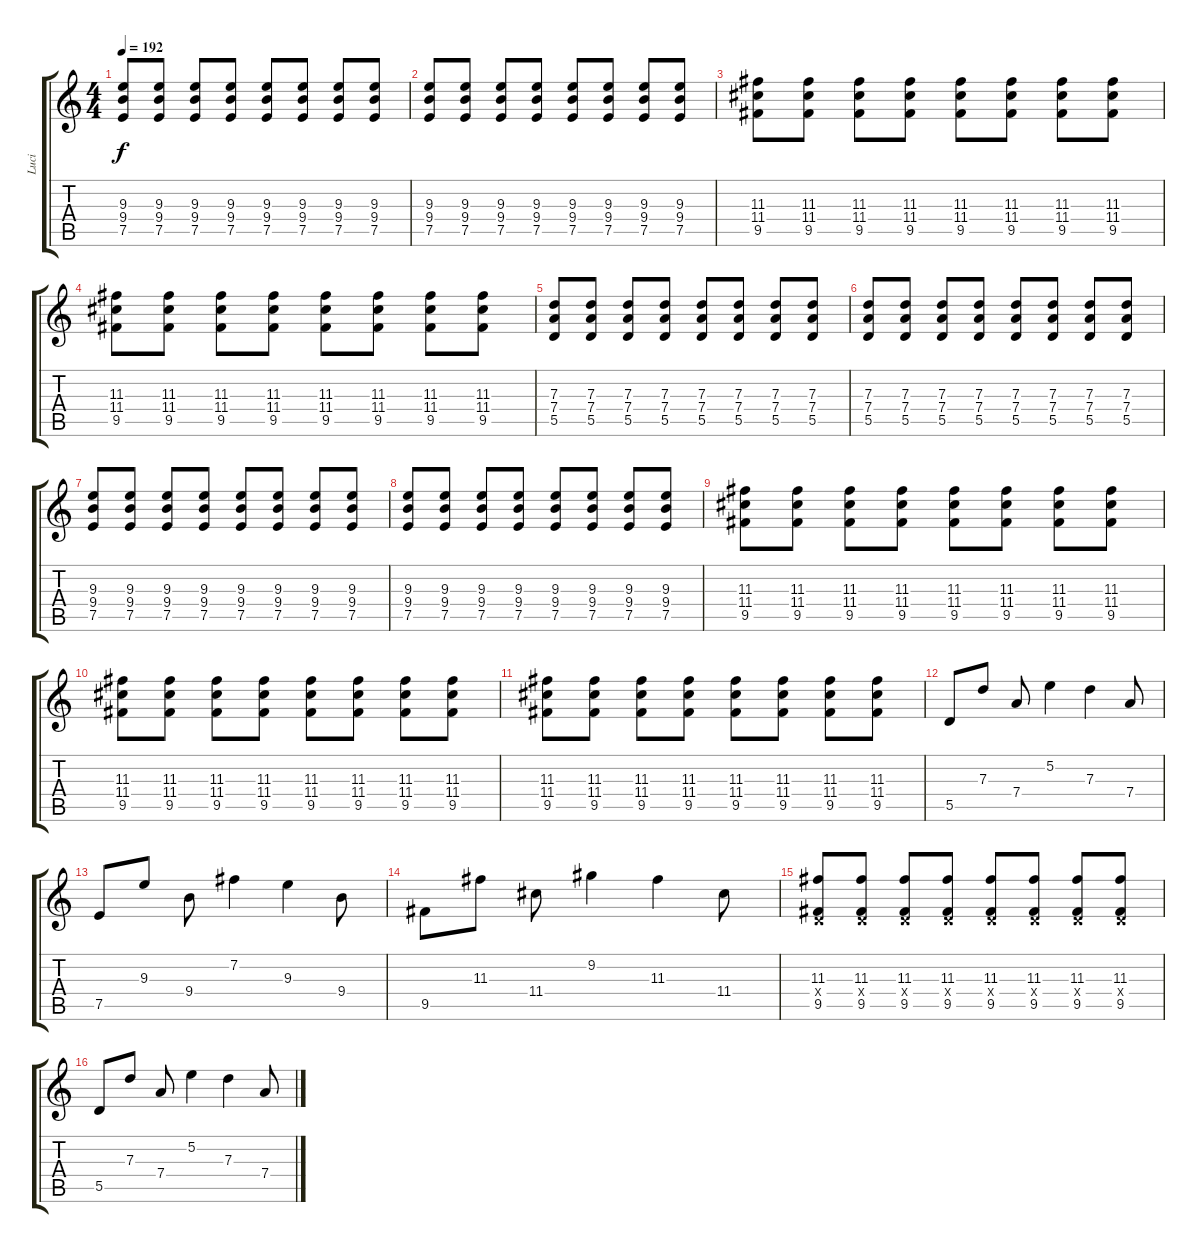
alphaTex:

\track ("Luci" "Luci") {instrument electricguitarjazz}
\staff {score tabs}
\tuning (E4 B3 G3 D3 A2 D2) {hide}
\ts (4 4)
\tempo 192
\clef g2
\ks c
(9.3 9.4 7.5).8{dy f} (9.3 9.4 7.5).8 (9.3 9.4 7.5).8 (9.3 9.4 7.5).8 (9.3 9.4 7.5).8 (9.3 9.4 7.5).8 (9.3 9.4 7.5).8 (9.3 9.4 7.5).8 |
(9.3 9.4 7.5).8 (9.3 9.4 7.5).8 (9.3 9.4 7.5).8 (9.3 9.4 7.5).8 (9.3 9.4 7.5).8 (9.3 9.4 7.5).8 (9.3 9.4 7.5).8 (9.3 9.4 7.5).8 |
(11.3 11.4 9.5).8 (11.3 11.4 9.5).8 (11.3 11.4 9.5).8 (11.3 11.4 9.5).8 (11.3 11.4 9.5).8 (11.3 11.4 9.5).8 (11.3 11.4 9.5).8 (11.3 11.4 9.5).8 |
(11.3 11.4 9.5).8 (11.3 11.4 9.5).8 (11.3 11.4 9.5).8 (11.3 11.4 9.5).8 (11.3 11.4 9.5).8 (11.3 11.4 9.5).8 (11.3 11.4 9.5).8 (11.3 11.4 9.5).8 |
(7.3 7.4 5.5).8 (7.3 7.4 5.5).8 (7.3 7.4 5.5).8 (7.3 7.4 5.5).8 (7.3 7.4 5.5).8 (7.3 7.4 5.5).8 (7.3 7.4 5.5).8 (7.3 7.4 5.5).8 |
(7.3 7.4 5.5).8 (7.3 7.4 5.5).8 (7.3 7.4 5.5).8 (7.3 7.4 5.5).8 (7.3 7.4 5.5).8 (7.3 7.4 5.5).8 (7.3 7.4 5.5).8 (7.3 7.4 5.5).8 |
(9.3 9.4 7.5).8 (9.3 9.4 7.5).8 (9.3 9.4 7.5).8 (9.3 9.4 7.5).8 (9.3 9.4 7.5).8 (9.3 9.4 7.5).8 (9.3 9.4 7.5).8 (9.3 9.4 7.5).8 |
(9.3 9.4 7.5).8 (9.3 9.4 7.5).8 (9.3 9.4 7.5).8 (9.3 9.4 7.5).8 (9.3 9.4 7.5).8 (9.3 9.4 7.5).8 (9.3 9.4 7.5).8 (9.3 9.4 7.5).8 |
(11.3 11.4 9.5).8 (11.3 11.4 9.5).8 (11.3 11.4 9.5).8 (11.3 11.4 9.5).8 (11.3 11.4 9.5).8 (11.3 11.4 9.5).8 (11.3 11.4 9.5).8 (11.3 11.4 9.5).8 |
(11.3 11.4 9.5).8 (11.3 11.4 9.5).8 (11.3 11.4 9.5).8 (11.3 11.4 9.5).8 (11.3 11.4 9.5).8 (11.3 11.4 9.5).8 (11.3 11.4 9.5).8 (11.3 11.4 9.5).8 |
(11.3 11.4 9.5).8 (11.3 11.4 9.5).8 (11.3 11.4 9.5).8 (11.3 11.4 9.5).8 (11.3 11.4 9.5).8 (11.3 11.4 9.5).8 (11.3 11.4 9.5).8 (11.3 11.4 9.5).8 |
5.5.8 7.3.8 7.4.8 5.2.4 7.3.4 7.4.8 |
7.5.8 9.3.8 9.4.8 7.2.4 9.3.4 9.4.8 |
9.5.8 11.3.8 11.4.8 9.2.4 11.3.4 11.4.8 |
(11.3 0.4{x} 9.5).8 (11.3 0.4{x} 9.5).8 (11.3 0.4{x} 9.5).8 (11.3 0.4{x} 9.5).8 (11.3 0.4{x} 9.5).8 (11.3 0.4{x} 9.5).8 (11.3 0.4{x} 9.5).8 (11.3 0.4{x} 9.5).8 |
5.5.8 7.3.8 7.4.8 5.2.4 7.3.4 7.4.8
